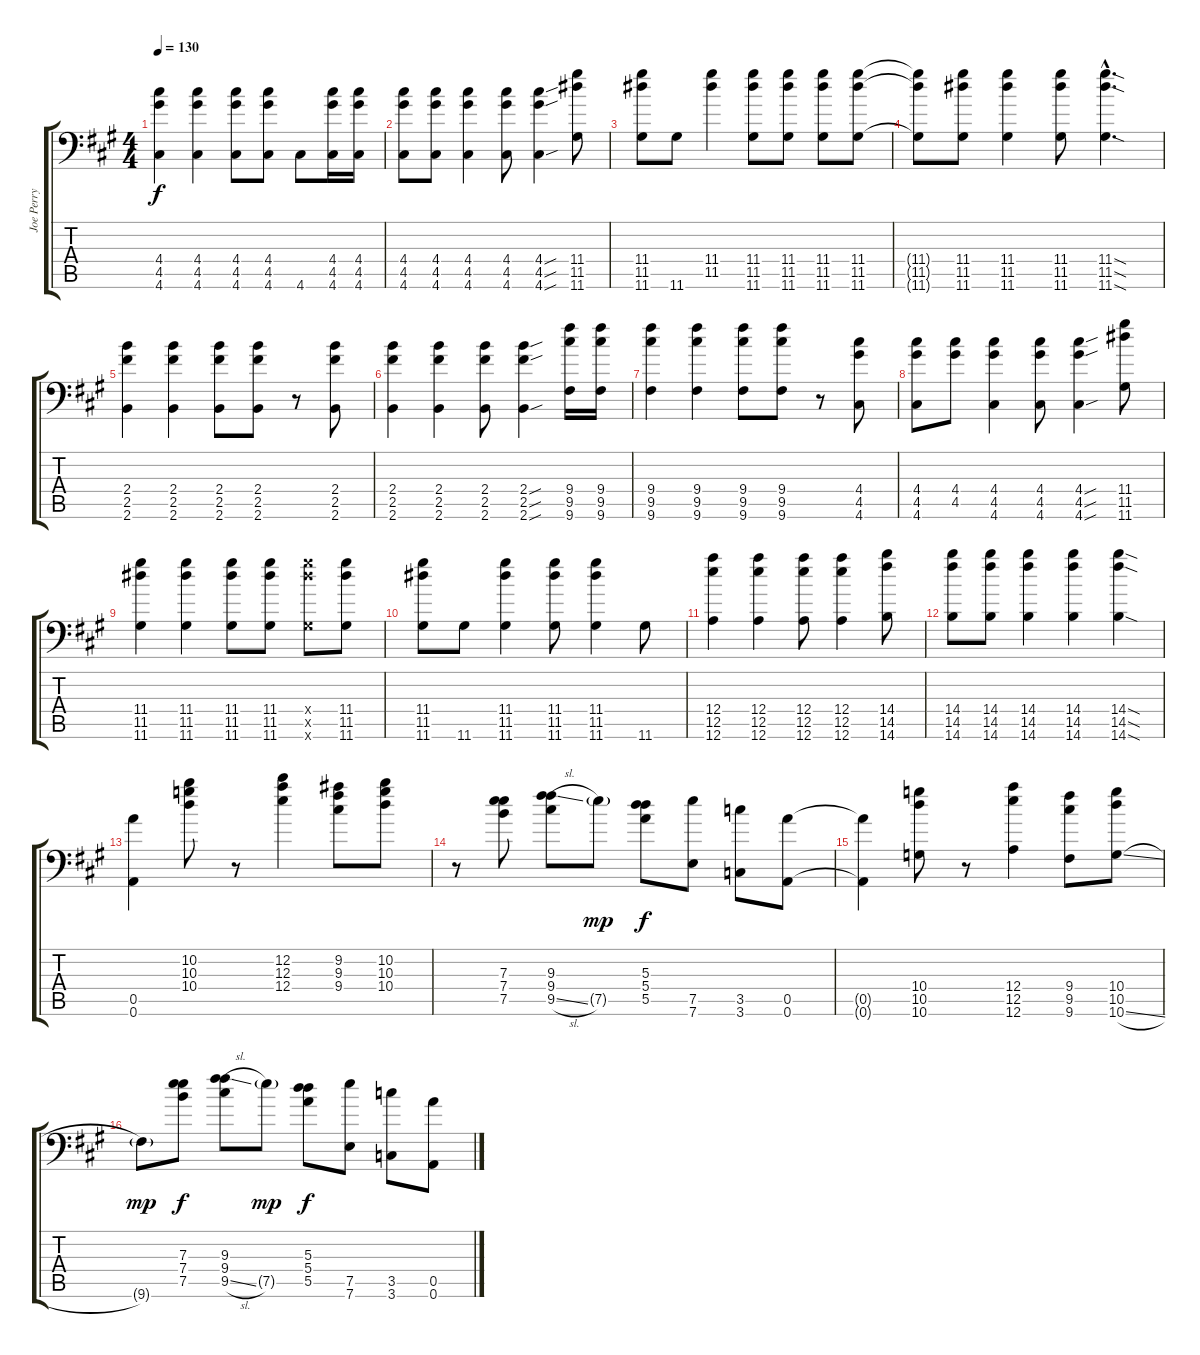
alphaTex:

\track ("Joe Perry" "Joe Perry") {instrument distortionguitar}
\staff {score tabs}
\tuning (E4 Db4 A3 E3 A3 A1) {hide}
\ts (4 4)
\tempo 130
\clef f4
\ks a
(4.4 4.5 4.6).4{dy f} (4.4 4.5 4.6).4 (4.4 4.5 4.6).8 (4.4 4.5 4.6).8 4.6.8 (4.4 4.5 4.6).16 (4.4 4.5 4.6).16 |
(4.4 4.5 4.6).8 (4.4 4.5 4.6).8 (4.4 4.5 4.6).4 (4.4 4.5 4.6).8 (4.4{sou} 4.5{sou} 4.6{sou}).4 (11.4 11.5 11.6).8 |
(11.4 11.5 11.6).8 11.6.8 (11.4 11.5).4 (11.4 11.5 11.6).8 (11.4 11.5 11.6).8 (11.4 11.5 11.6).8 (11.4 11.5 11.6).8 |
(11.4{t} 11.5{t} 11.6{t}).8 (11.4 11.5 11.6).8 (11.4 11.5 11.6).4 (11.4 11.5 11.6).8 (11.4{sod hac} 11.5{sod hac} 11.6{sod hac}).4{d} |
(2.4 2.5 2.6).4 (2.4 2.5 2.6).4 (2.4 2.5 2.6).8 (2.4 2.5 2.6).8 r.8 (2.4 2.5 2.6).8 |
(2.4 2.5 2.6).4 (2.4 2.5 2.6).4 (2.4 2.5 2.6).8 (2.4{sou} 2.5{sou} 2.6{sou}).4 (9.4 9.5 9.6).16 (9.4 9.5 9.6).16 |
(9.4 9.5 9.6).4 (9.4 9.5 9.6).4 (9.4 9.5 9.6).8 (9.4 9.5 9.6).8 r.8 (4.4 4.5 4.6).8 |
(4.4 4.5 4.6).8 (4.4 4.5).8 (4.4 4.5 4.6).4 (4.4 4.5 4.6).8 (4.4{sou} 4.5{sou} 4.6{sou}).4 (11.4 11.5 11.6).8 |
(11.4 11.5 11.6).4 (11.4 11.5 11.6).4 (11.4 11.5 11.6).8 (11.4 11.5 11.6).8 (11.4{x} 11.5{x} 11.6{x}).8 (11.4 11.5 11.6).8 |
(11.4 11.5 11.6).8 11.6.8 (11.4 11.5 11.6).4 (11.4 11.5 11.6).8 (11.4 11.5 11.6).4 11.6.8 |
(12.4 12.5 12.6).4 (12.4 12.5 12.6).4 (12.4 12.5 12.6).8 (12.4 12.5 12.6).4 (14.4 14.5 14.6).8 |
(14.4 14.5 14.6).8 (14.4 14.5 14.6).8 (14.4 14.5 14.6).4 (14.4 14.5 14.6).4 (14.4{sod} 14.5{sod} 14.6{sod}).4 |
(0.5 0.6).4 (10.2 10.3 10.4).8 r.8 (12.2 12.3 12.4).4 (9.2 9.3 9.4).8 (10.2 10.3 10.4).8 |
r.8 (7.3 7.4 7.5).8 (9.3 9.4 9.5{sl}).8 7.5{g}.8{dy mp} (5.3 5.4 5.5).8{dy f} (7.5 7.6).8 (3.5 3.6).8 (0.5 0.6).8 |
(0.5{t} 0.6{t}).4 (10.4 10.5 10.6).8 r.8 (12.4 12.5 12.6).4 (9.4 9.5 9.6).8 (10.4 10.5 10.6{sl}).8 |
9.6{g}.8{dy mp} (7.3 7.4 7.5).8{dy f} (9.3 9.4 9.5{sl}).8 7.5{g}.8{dy mp} (5.3 5.4 5.5).8{dy f} (7.5 7.6).8 (3.5 3.6).8 (0.5 0.6).8
